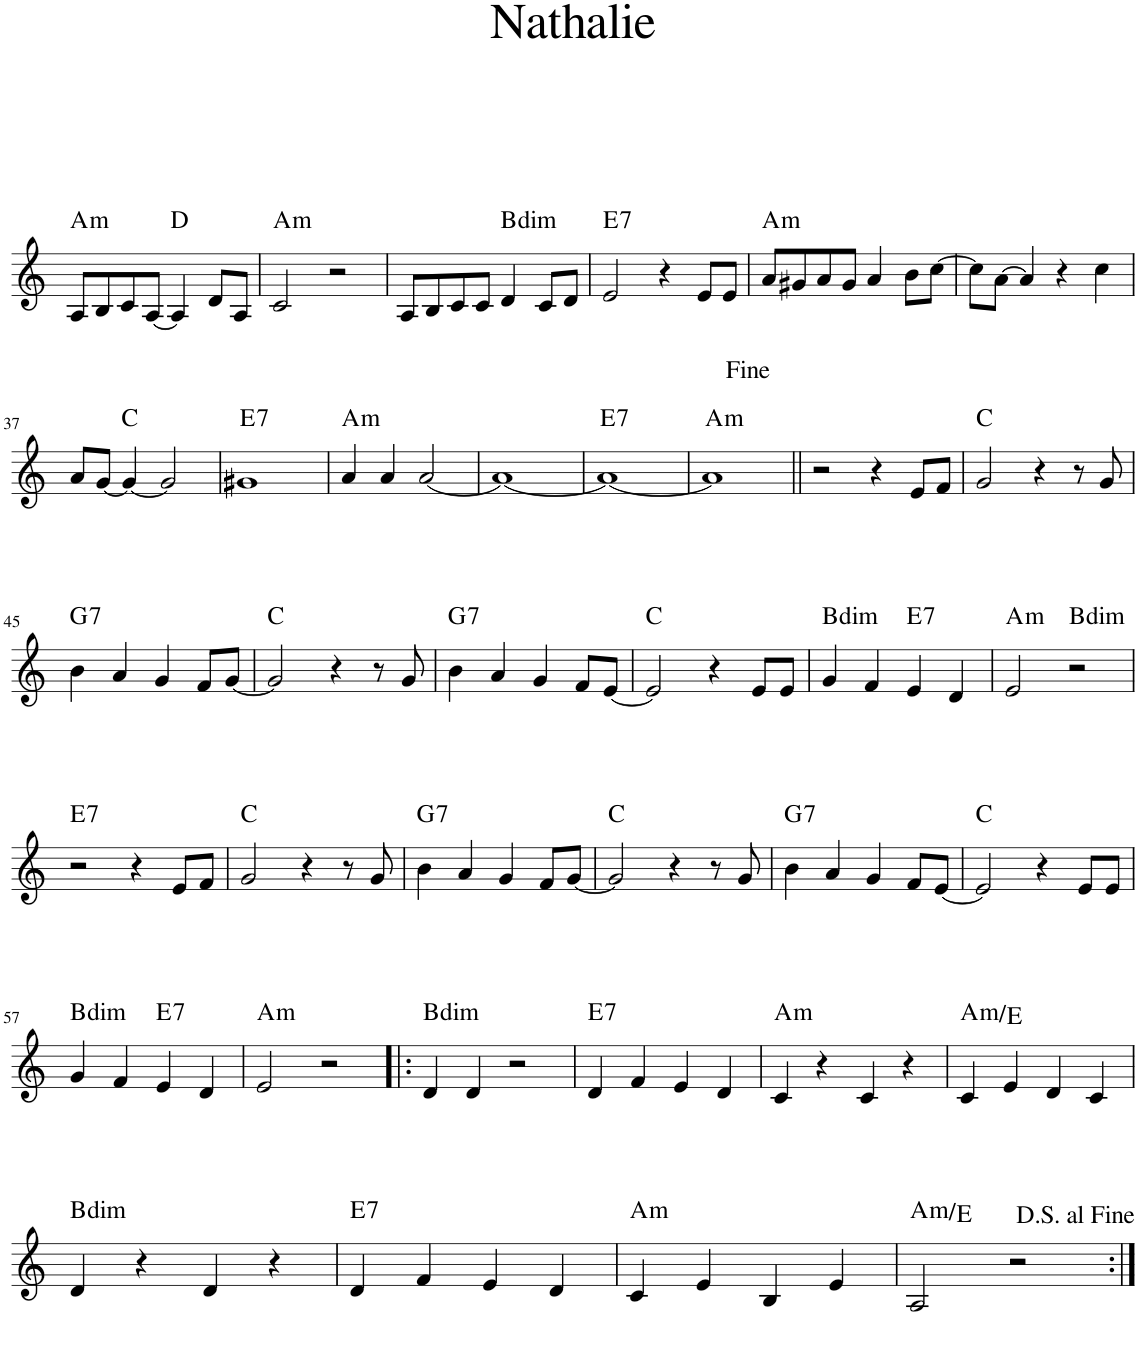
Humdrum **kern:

**kern	**harte
*part1	*part1
*staff1	*
*I"Piano	*
*I'Pno.	*
!!LO:PB:g=z
*clefG2	*
*k[]	*
*M4/4	*
=31	=31
!	!LO:H:kt=m
8A/L	A:min
8B/	.
8c/	.
[8A/J	.
4A/]	D:maj
8d/L	.
8A/J	.
=32	=32
!	!LO:H:kt=m
2c/	A:min
2r	.
=33	=33
8A/L	.
8B/	.
8c/	.
8c/J	.
!	!LO:H:kt=dim
4d/	B:dim
8c/L	.
8d/J	.
=34	=34
!	!LO:H:kt=7
2e/	E:7
4r	.
8e/L	.
8e/J	.
=35	=35
!	!LO:H:kt=m
8a/L	A:min
8g#X/	.
8a/	.
8g#/J	.
4a/	.
8b\L	.
[8cc\J	.
=36	=36
8cc\L]	.
[8a\J	.
4a/]	.
4r	.
4cc\	.
!!LO:LB:g=z
=37	=37
8a/L	.
[8g/J	.
4g/_	C:maj
2g/]	.
=38	=38
!	!LO:H:kt=7
1g#X	E:7
=39	=39
!	!LO:H:kt=m
4a/	A:min
4a/	.
[2a/	.
=40	=40
1a_	.
=41	=41
!	!LO:H:kt=7
1a_	E:7
=42	=42
!	!LO:H:kt=m
1a]	A:min
=43||	=43||
2r	.
4r	.
8e/L	.
8f/J	.
=44	=44
2g/	C:maj
4r	.
8r	.
8g/	.
!!LO:LB:g=z
=45	=45
!	!LO:H:kt=7
4b\	G:7
4a/	.
4g/	.
8f/L	.
[8g/J	.
=46	=46
2g/]	C:maj
4r	.
8r	.
8g/	.
=47	=47
!	!LO:H:kt=7
4b\	G:7
4a/	.
4g/	.
8f/L	.
[8e/J	.
=48	=48
2e/]	C:maj
4r	.
8e/L	.
8e/J	.
=49	=49
!	!LO:H:kt=dim
4g/	B:dim
4f/	.
!	!LO:H:kt=7
4e/	E:7
4d/	.
=50	=50
!	!LO:H:kt=m
2e/	A:min
!	!LO:H:kt=dim
2r	B:dim
!!LO:LB:g=z
=51	=51
!	!LO:H:kt=7
2r	E:7
4r	.
8e/L	.
8f/J	.
=52	=52
2g/	C:maj
4r	.
8r	.
8g/	.
=53	=53
!	!LO:H:kt=7
4b\	G:7
4a/	.
4g/	.
8f/L	.
[8g/J	.
=54	=54
2g/]	C:maj
4r	.
8r	.
8g/	.
=55	=55
!	!LO:H:kt=7
4b\	G:7
4a/	.
4g/	.
8f/L	.
[8e/J	.
=56	=56
2e/]	C:maj
4r	.
8e/L	.
8e/J	.
!!LO:LB:g=z
=57	=57
!	!LO:H:kt=dim
4g/	B:dim
4f/	.
!	!LO:H:kt=7
4e/	E:7
4d/	.
=58	=58
!	!LO:H:kt=m
2e/	A:min
2r	.
=59!|:	=59!|:
!	!LO:H:kt=dim
4d/	B:dim
4d/	.
2r	.
=60	=60
!	!LO:H:kt=7
4d/	E:7
4f/	.
4e/	.
4d/	.
=61	=61
!	!LO:H:kt=m
4c/	A:min
4r	.
4c/	.
4r	.
=62	=62
!	!LO:H:kt=m
4c/	A:min/5
4e/	.
4d/	.
4c/	.
!!LO:LB:g=z
=63	=63
!	!LO:H:kt=dim
4d/	B:dim
4r	.
4d/	.
4r	.
=64	=64
!	!LO:H:kt=7
4d/	E:7
4f/	.
4e/	.
4d/	.
=65	=65
!	!LO:H:kt=m
4c/	A:min
4e/	.
4B/	.
4e/	.
=66	=66
!	!LO:H:kt=m
2A/	A:min/5
2r	.
=:|!	=:|!
*-	*-
